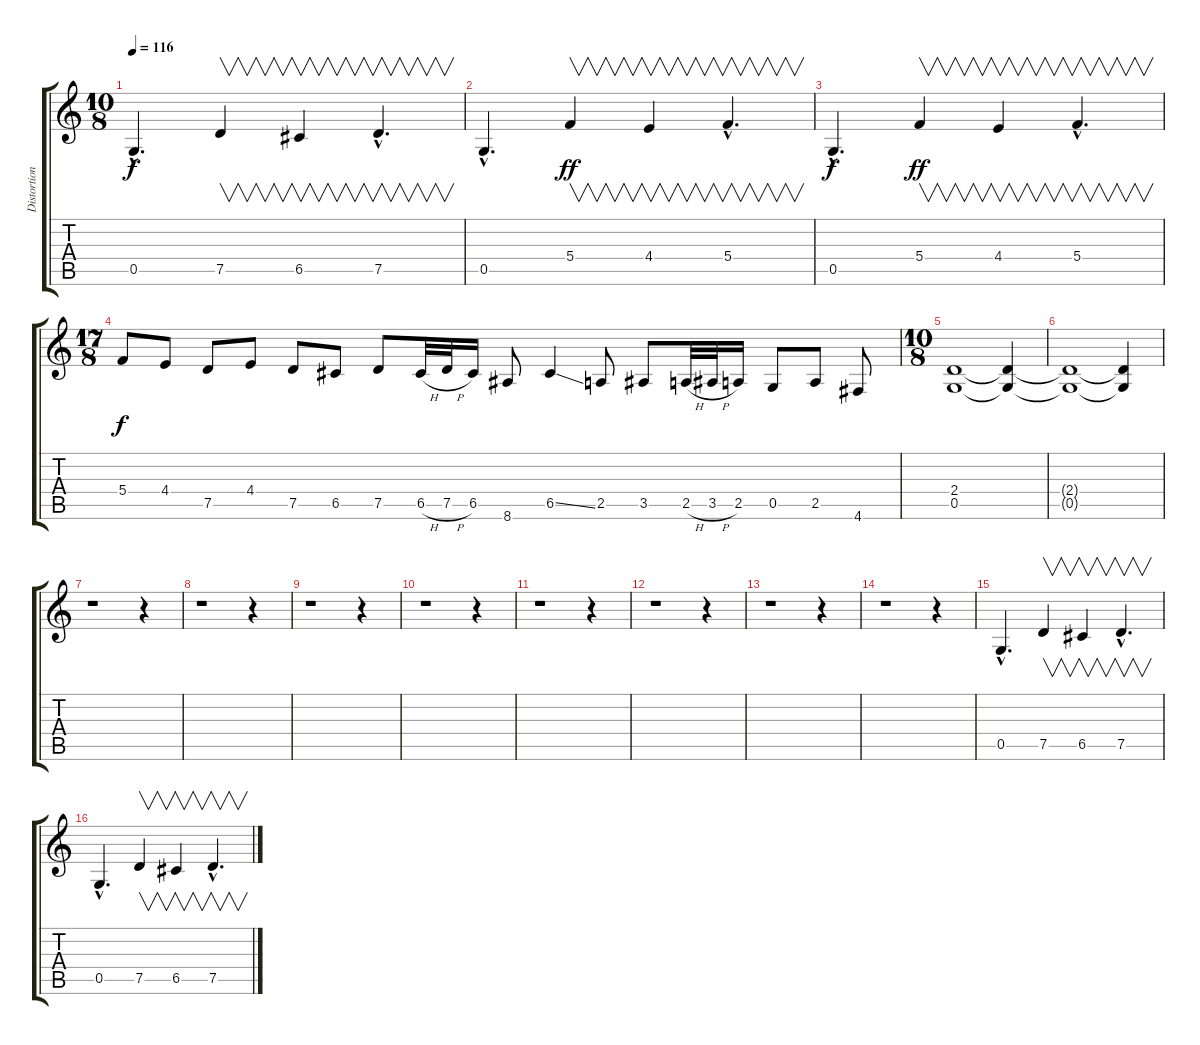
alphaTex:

\track ("Distortion Guitar 2" "Distortion") {instrument distortionguitar}
\staff {score tabs}
\tuning (D4 A3 F3 C3 G2 D2) {hide}
\ts (10 8)
\tempo 116
\clef g2
\ks c
0.5{hac}.4{d dy f} 7.5.4{v} 6.5.4{v} 7.5{hac}.4{v d} |
0.5{hac}.4{d} 5.4.4{v dy ff} 4.4.4{v} 5.4{hac}.4{v d} |
0.5{hac}.4{d dy f} 5.4.4{v dy ff} 4.4.4{v} 5.4{hac}.4{v d} |
\ts (17 8)
5.4.8{dy f} 4.4.8 7.5.8 4.4.8 7.5.8 6.5.8 7.5.8 6.5{h}.32 7.5{h}.32 6.5.16 8.6.8 6.5{ss}.4 2.5.8 3.5.8 2.5{h}.32 3.5{h}.32 2.5.16 0.5.8 2.5.8 4.6.8 |
\ts (10 8)
(2.4 0.5).1 (2.4{t} 0.5{t}).4 |
(2.4{t} 0.5{t}).1 (2.4{t} 0.5{t}).4 |
r.1 r.4 |
r.1 r.4 |
r.1 r.4 |
r.1 r.4 |
r.1 r.4 |
r.1 r.4 |
r.1 r.4 |
r.1 r.4 |
0.5{hac}.4{d} 7.5.4{v} 6.5.4{v} 7.5{hac}.4{v d} |
0.5{hac}.4{d} 7.5.4{v} 6.5.4{v} 7.5{hac}.4{v d}
